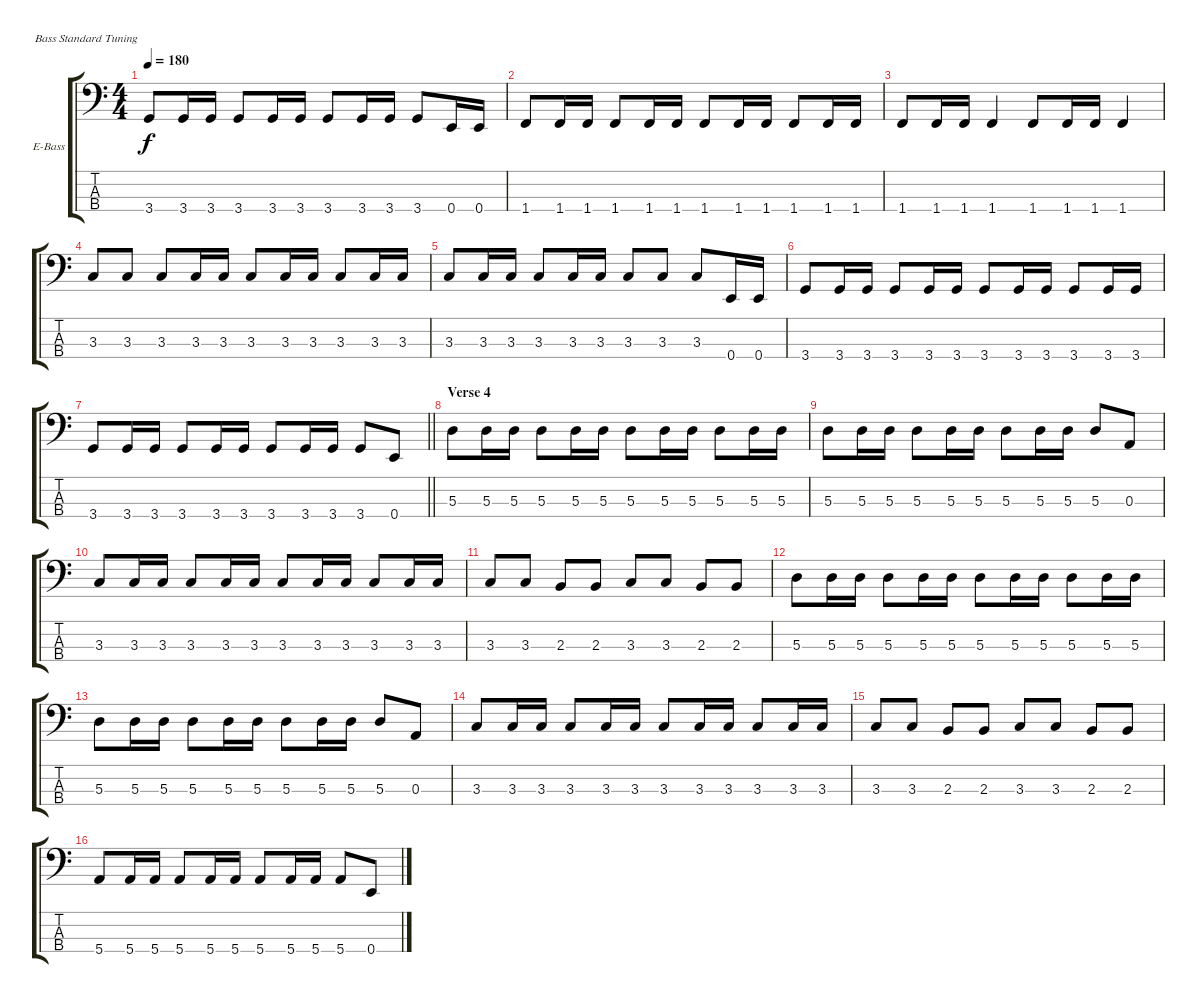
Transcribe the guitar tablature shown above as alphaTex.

\bracketExtendMode groupsimilarinstruments
\firstSystemTrackNameOrientation horizontal
\otherSystemsTrackNameOrientation horizontal
\track ("Steve Harris" "E-Bass") {instrument electricbassfinger}
\staff {score tabs}
\tuning (G2 D2 A1 E1)
\ts (4 4)
\tempo 180
\clef f4
\ks c
3.4.8{dy f} 3.4.16 3.4.16 3.4.8 3.4.16 3.4.16 3.4.8 3.4.16 3.4.16 3.4.8 0.4.16 0.4.16 |
1.4.8 1.4.16 1.4.16 1.4.8 1.4.16 1.4.16 1.4.8 1.4.16 1.4.16 1.4.8 1.4.16 1.4.16 |
1.4.8 1.4.16 1.4.16 1.4.4 1.4.8 1.4.16 1.4.16 1.4.4 |
3.3.8 3.3.8 3.3.8 3.3.16 3.3.16 3.3.8 3.3.16 3.3.16 3.3.8 3.3.16 3.3.16 |
3.3.8 3.3.16 3.3.16 3.3.8 3.3.16 3.3.16 3.3.8 3.3.8 3.3.8 0.4.16 0.4.16 |
3.4.8 3.4.16 3.4.16 3.4.8 3.4.16 3.4.16 3.4.8 3.4.16 3.4.16 3.4.8 3.4.16 3.4.16 |
\barLineRight lightlight
3.4.8 3.4.16 3.4.16 3.4.8 3.4.16 3.4.16 3.4.8 3.4.16 3.4.16 3.4.8 0.4.8 |
\section ("" "Verse 4")
5.3.8 5.3.16 5.3.16 5.3.8 5.3.16 5.3.16 5.3.8 5.3.16 5.3.16 5.3.8 5.3.16 5.3.16 |
5.3.8 5.3.16 5.3.16 5.3.8 5.3.16 5.3.16 5.3.8 5.3.16 5.3.16 5.3.8 0.3.8 |
3.3.8 3.3.16 3.3.16 3.3.8 3.3.16 3.3.16 3.3.8 3.3.16 3.3.16 3.3.8 3.3.16 3.3.16 |
3.3.8 3.3.8 2.3.8 2.3.8 3.3.8 3.3.8 2.3.8 2.3.8 |
5.3.8 5.3.16 5.3.16 5.3.8 5.3.16 5.3.16 5.3.8 5.3.16 5.3.16 5.3.8 5.3.16 5.3.16 |
5.3.8 5.3.16 5.3.16 5.3.8 5.3.16 5.3.16 5.3.8 5.3.16 5.3.16 5.3.8 0.3.8 |
3.3.8 3.3.16 3.3.16 3.3.8 3.3.16 3.3.16 3.3.8 3.3.16 3.3.16 3.3.8 3.3.16 3.3.16 |
3.3.8 3.3.8 2.3.8 2.3.8 3.3.8 3.3.8 2.3.8 2.3.8 |
5.4.8 5.4.16 5.4.16 5.4.8 5.4.16 5.4.16 5.4.8 5.4.16 5.4.16 5.4.8 0.4.8
